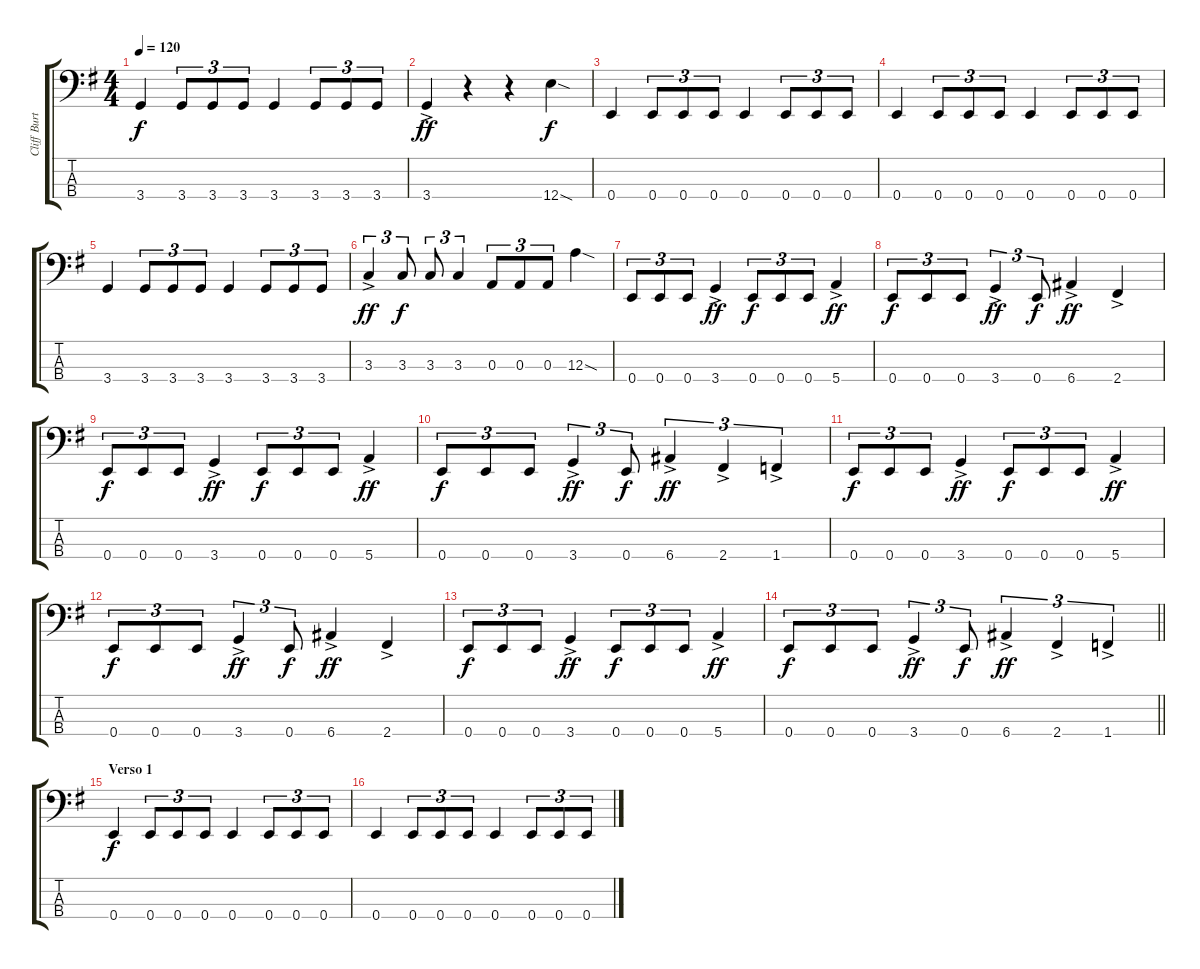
\track ("Cliff Burton" "Cliff Burt") {instrument electricbassfinger}
\staff {score tabs}
\tuning (G2 D2 A1 E1) {hide}
\ts (4 4)
\tempo 120
\clef f4
\ks g
3.4.4{dy f} 3.4.8{tu (3 2)} 3.4.8{tu (3 2)} 3.4.8{tu (3 2)} 3.4.4 3.4.8{tu (3 2)} 3.4.8{tu (3 2)} 3.4.8{tu (3 2)} |
3.4{ac}.4{dy ff} r.4 r.4 12.4{sod}.4{dy f} |
0.4.4 0.4.8{tu (3 2)} 0.4.8{tu (3 2)} 0.4.8{tu (3 2)} 0.4.4 0.4.8{tu (3 2)} 0.4.8{tu (3 2)} 0.4.8{tu (3 2)} |
0.4.4 0.4.8{tu (3 2)} 0.4.8{tu (3 2)} 0.4.8{tu (3 2)} 0.4.4 0.4.8{tu (3 2)} 0.4.8{tu (3 2)} 0.4.8{tu (3 2)} |
3.4.4 3.4.8{tu (3 2)} 3.4.8{tu (3 2)} 3.4.8{tu (3 2)} 3.4.4 3.4.8{tu (3 2)} 3.4.8{tu (3 2)} 3.4.8{tu (3 2)} |
3.3{ac}.4{tu (3 2) dy ff} 3.3.8{tu (3 2) dy f} 3.3.8{tu (3 2)} 3.3.4{tu (3 2)} 0.3.8{tu (3 2)} 0.3.8{tu (3 2)} 0.3.8{tu (3 2)} 12.3{sod}.4 |
0.4.8{tu (3 2)} 0.4.8{tu (3 2)} 0.4.8{tu (3 2)} 3.4{ac}.4{dy ff} 0.4.8{tu (3 2) dy f} 0.4.8{tu (3 2)} 0.4.8{tu (3 2)} 5.4{ac}.4{dy ff} |
0.4.8{tu (3 2) dy f} 0.4.8{tu (3 2)} 0.4.8{tu (3 2)} 3.4{ac}.4{tu (3 2) dy ff} 0.4.8{tu (3 2) dy f} 6.4{ac}.4{dy ff} 2.4{ac}.4 |
0.4.8{tu (3 2) dy f} 0.4.8{tu (3 2)} 0.4.8{tu (3 2)} 3.4{ac}.4{dy ff} 0.4.8{tu (3 2) dy f} 0.4.8{tu (3 2)} 0.4.8{tu (3 2)} 5.4{ac}.4{dy ff} |
0.4.8{tu (3 2) dy f} 0.4.8{tu (3 2)} 0.4.8{tu (3 2)} 3.4{ac}.4{tu (3 2) dy ff} 0.4.8{tu (3 2) dy f} 6.4{ac}.4{tu (3 2) dy ff} 2.4{ac}.4{tu (3 2)} 1.4{ac}.4{tu (3 2)} |
0.4.8{tu (3 2) dy f} 0.4.8{tu (3 2)} 0.4.8{tu (3 2)} 3.4{ac}.4{dy ff} 0.4.8{tu (3 2) dy f} 0.4.8{tu (3 2)} 0.4.8{tu (3 2)} 5.4{ac}.4{dy ff} |
0.4.8{tu (3 2) dy f} 0.4.8{tu (3 2)} 0.4.8{tu (3 2)} 3.4{ac}.4{tu (3 2) dy ff} 0.4.8{tu (3 2) dy f} 6.4{ac}.4{dy ff} 2.4{ac}.4 |
0.4.8{tu (3 2) dy f} 0.4.8{tu (3 2)} 0.4.8{tu (3 2)} 3.4{ac}.4{dy ff} 0.4.8{tu (3 2) dy f} 0.4.8{tu (3 2)} 0.4.8{tu (3 2)} 5.4{ac}.4{dy ff} |
\barLineRight lightlight
0.4.8{tu (3 2) dy f} 0.4.8{tu (3 2)} 0.4.8{tu (3 2)} 3.4{ac}.4{tu (3 2) dy ff} 0.4.8{tu (3 2) dy f} 6.4{ac}.4{tu (3 2) dy ff} 2.4{ac}.4{tu (3 2)} 1.4{ac}.4{tu (3 2)} |
\section ("" "Verso 1")
0.4.4{dy f} 0.4.8{tu (3 2)} 0.4.8{tu (3 2)} 0.4.8{tu (3 2)} 0.4.4 0.4.8{tu (3 2)} 0.4.8{tu (3 2)} 0.4.8{tu (3 2)} |
0.4.4 0.4.8{tu (3 2)} 0.4.8{tu (3 2)} 0.4.8{tu (3 2)} 0.4.4 0.4.8{tu (3 2)} 0.4.8{tu (3 2)} 0.4.8{tu (3 2)}
